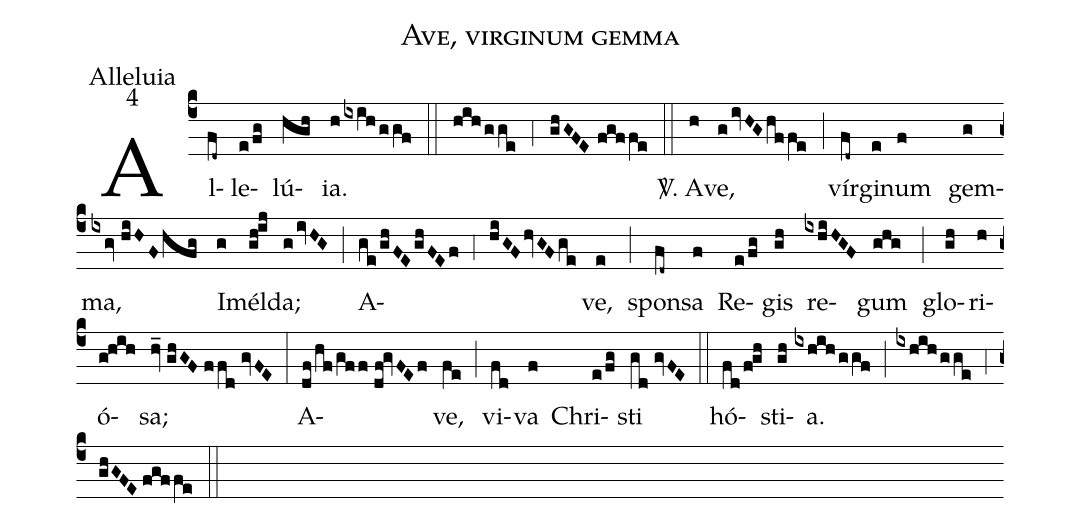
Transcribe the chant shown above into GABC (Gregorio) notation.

name:Ave, virginum gemma;
office-part:Alleluia;
mode:4;
%%
(c4) Al(fd~)le(e/fg)lú(hgh)ia.(h/ixih/ggf) (::)
(hih/gge) (,4) (ghGFE//fgffe) (::)

<sp>V/</sp>. A(h)ve,(g/ivHG/hffe) (;) vír(fd~)gi(e)num(f) gem(g)ma,(ixgv//hiHF/hfg) I(g)mél(gh!ij)da;(g/ivHG) (;) A(ge/ghFE/ghFEf)(,4)(hiGF/hvGF/ge)ve,(e) (;) spon(fd~)sa(f) Re(e/fg)gis(gh) re(ixhiHGF)gum(ghg) (;) glo(gh)ri(h)ó(g!hih)sa;(hv_//ghGF//ffd//gvFE) (:)
A(df/hf/gff//df!gvFEf)ve,(fe) (;) vi(fd)va(f) Chri(e/fg)sti(gd//gvFE) (::)
hó(fd/f!gh)sti(gh)a.(ixhih/ggf) (;) (ixhih/gge) (,4) (ghGFE//fgffe) (::)
